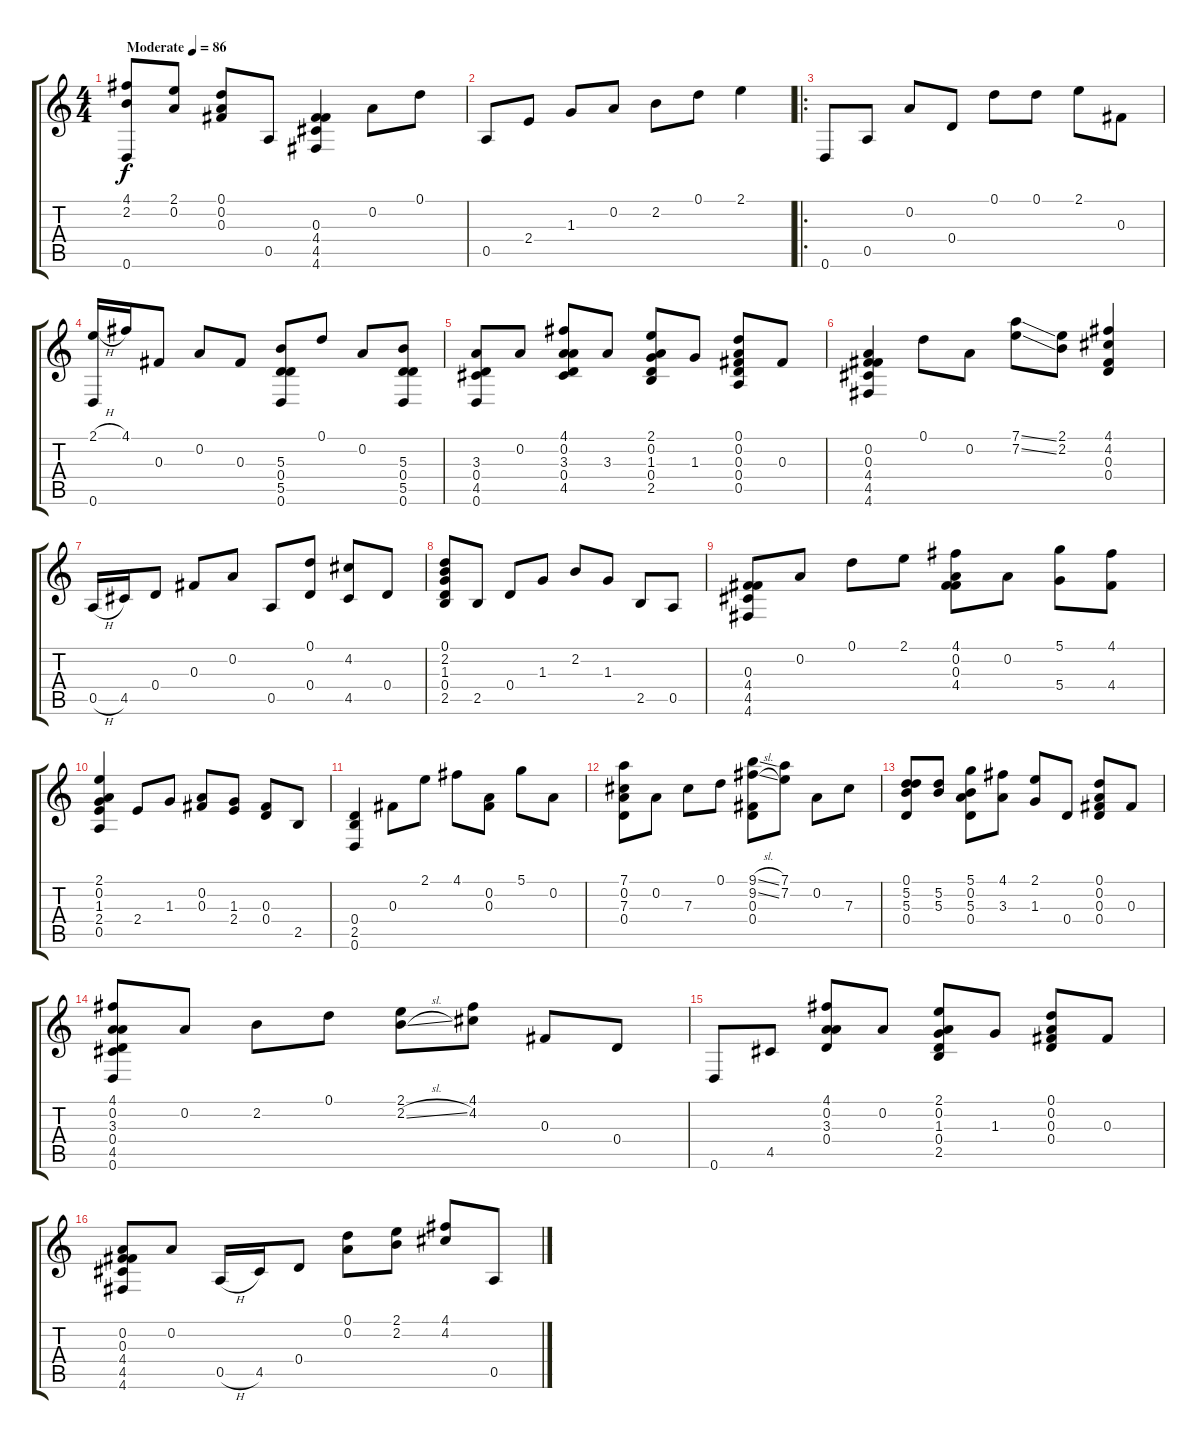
\track "" {instrument acousticguitarsteel}
\staff {score tabs}
\tuning (D4 A3 Gb3 D3 A2 D2) {hide}
\ts (4 4)
\tempo (86 "Moderate")
\clef g2
\ks c
(4.1 2.2 0.6).8{dy f instrument acousticguitarsteel} (2.1 0.2).8 (0.1 0.2 0.3).8 0.5.8 (0.3 4.4 4.5 4.6).4 0.2.8 0.1.8 |
0.5.8 2.4.8 1.3.8 0.2.8 2.2.8 0.1.8 2.1.4 |
\ro
0.6.8 0.5.8 0.2.8 0.4.8 0.1.8 0.1.8 2.1.8 0.3.8 |
(2.1{h} 0.6).16 4.1.16 0.3.8 0.2.8 0.3.8 (5.3 0.4 5.5 0.6).8 0.1.8 0.2.8 (5.3 0.4 5.5 0.6).8 |
(3.3 0.4 4.5 0.6).8 0.2.8 (4.1 0.2 3.3 0.4 4.5).8 3.3.8 (2.1 0.2 1.3 0.4 2.5).8 1.3.8 (0.1 0.2 0.3 0.4 0.5).8 0.3.8 |
(0.2 0.3 4.4 4.5 4.6).4 0.1.8 0.2.8 (7.1{ss} 7.2{ss}).8 (2.1 2.2).8 (4.1 4.2 0.3 0.4).4 |
0.5{h}.16 4.5.16 0.4.8 0.3.8 0.2.8 0.5.8 (0.1 0.4).8 (4.2 4.5).8 0.4.8 |
(0.1 2.2 1.3 0.4 2.5).8 2.5.8 0.4.8 1.3.8 2.2.8 1.3.8 2.5.8 0.5.8 |
(0.3 4.4 4.5 4.6).8 0.2.8 0.1.8 2.1.8 (4.1 0.2 0.3 4.4).8 0.2.8 (5.1 5.4).8 (4.1 4.4).8 |
(2.1 0.2 1.3 2.4 0.5).4 2.4.8 1.3.8 (0.2 0.3).8 (1.3 2.4).8 (0.3 0.4).8 2.5.8 |
(0.4 2.5 0.6).4 0.3.8 2.1.8 4.1.8 (0.2 0.3).8 5.1.8 0.2.8 |
(7.1 0.2 7.3 0.4).8 0.2.8 7.3.8 0.1.8 (9.1{sl} 9.2{sl} 0.3 0.4).8 (7.1 7.2).8 0.2.8 7.3.8 |
(0.1 5.2 5.3 0.4).8 (5.2 5.3).8 (5.1 0.2 5.3 0.4).8 (4.1 3.3).8 (2.1 1.3).8 0.4.8 (0.1 0.2 0.3 0.4).8 0.3.8 |
(4.1 0.2 3.3 0.4 4.5 0.6).8 0.2.8 2.2.8 0.1.8 (2.1 2.2{sl}).8 (4.1 4.2).8 0.3.8 0.4.8 |
0.6.8 4.5.8 (4.1 0.2 3.3 0.4).8 0.2.8 (2.1 0.2 1.3 0.4 2.5).8 1.3.8 (0.1 0.2 0.3 0.4).8 0.3.8 |
(0.2 0.3 4.4 4.5 4.6).8 0.2.8 0.5{h}.16 4.5.16 0.4.8 (0.1 0.2).8 (2.1 2.2).8 (4.1 4.2).8 0.5.8
